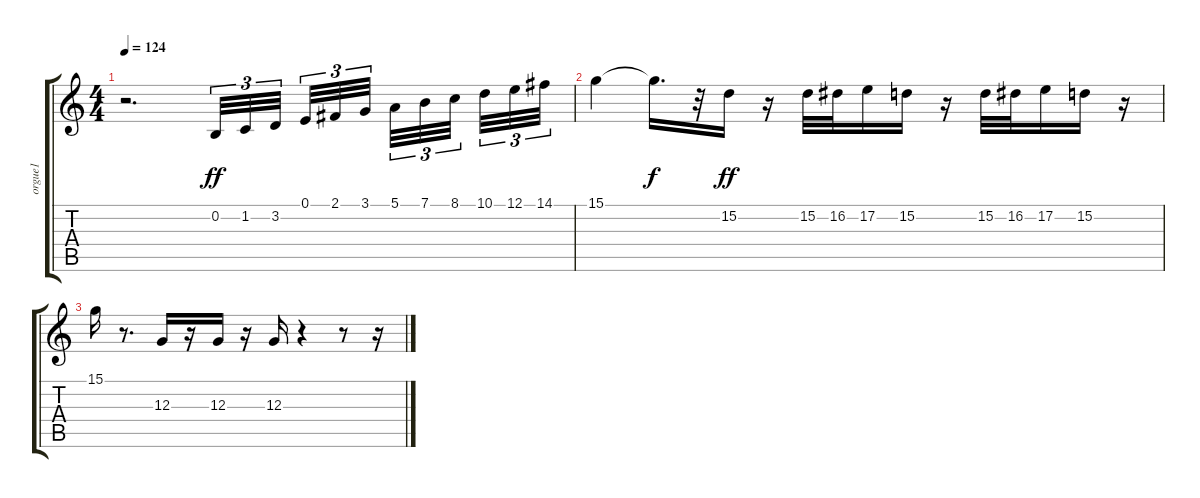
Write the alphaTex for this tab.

\track ("orgue1" "orgue1") {instrument drawbarorgan}
\staff {score tabs}
\tuning (E4 B3 G3 D3 A2 E2) {hide}
\ts (4 4)
\tempo 124
\clef g2
\ks c
r.2{d dy ff} 0.2.32{tu (3 2)} 1.2.32{tu (3 2)} 3.2.32{tu (3 2) beam splitsecondary} 0.1.32{tu (3 2)} 2.1.32{tu (3 2)} 3.1.32{tu (3 2) beam splitsecondary} 5.1.32{tu (3 2)} 7.1.32{tu (3 2)} 8.1.32{tu (3 2) beam splitsecondary} 10.1.32{tu (3 2)} 12.1.32{tu (3 2)} 14.1.32{tu (3 2)} |
15.1.4 15.1{t}.16{d dy f} r.32 15.2.16{dy ff} r.16 15.2.32 16.2.32 17.2.16 15.2.16 r.16 15.2.32 16.2.32 17.2.16 15.2.16 r.16 |
15.1.16 r.8{d} 12.3.16 r.16 12.3.16 r.16 12.3.16 r.4 r.8 r.16
